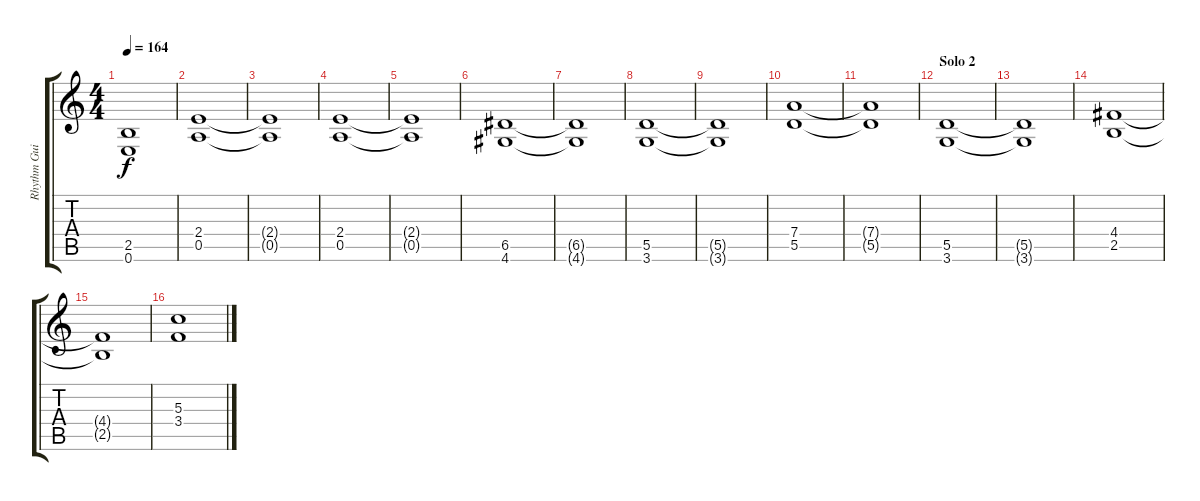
\track ("Rhythm Guitar 1" "Rhythm Gui") {instrument distortionguitar}
\staff {score tabs}
\tuning (E4 B3 G3 D3 A2 E2) {hide}
\ts (4 4)
\tempo 164
\clef g2
\ks c
(2.5 0.6).1{dy f} |
(2.4 0.5).1 |
(2.4{t} 0.5{t}).1 |
(2.4 0.5).1 |
(2.4{t} 0.5{t}).1 |
(6.5 4.6).1 |
(6.5{t} 4.6{t}).1 |
(5.5 3.6).1 |
(5.5{t} 3.6{t}).1 |
(7.4 5.5).1 |
(7.4{t} 5.5{t}).1 |
\section ("" "Solo 2")
(5.5 3.6).1 |
(5.5{t} 3.6{t}).1 |
(4.4 2.5).1 |
(4.4{t} 2.5{t}).1 |
(5.3 3.4).1
